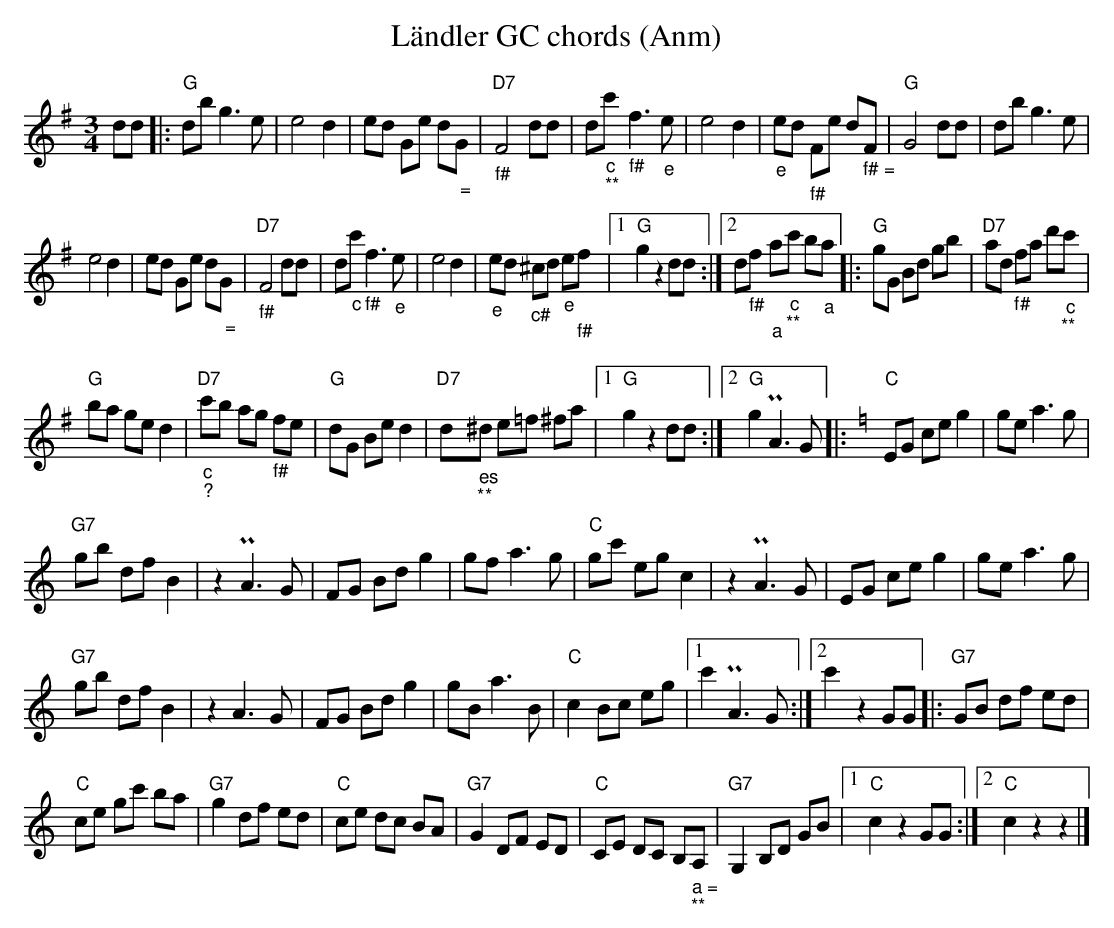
X:1
T: Ländler GC chords (Anm)
M:3/4
L:1/8
K:G %%MIDI gchordon
dd |: "G"db g3e | e4d2 | ed Ge d"_ ="G | "D7""_f#"F4 dd | d"_c""_ **"c' "_f#"f3"_e"e | e4d2 | "_e"ed "_f#"Fe d"_ f# ="F | "G"G4 dd | db g3e |
e4d2 | ed Ge d"_ ="G | "D7""_f#"F4 dd | d"_c"c' "_f#"f3"_e"e | e4d2 | "_e"ed "_c#"^cd "_e"e"_f#"f |1 \
"G"g2z2dd :|2 d"_f#"f "_a"a"_c""_**"c' b"_a"a |: "G"gG Bd gb | "D7"ad "_f#"fa d'"_c""_**"c' |
"" "G"ba ge d2 | "D7""_c""_?"c'b ag "_f#"fe | "G"dG Be d2 | "D7"d"_es""_**"^d e=f ^fa |1 "G"g2z2dd :|2 "G"g2 PA3G |: [K:C] "C"EG ce g2 | ge a3g |
"G7"gb df B2 | z2 PA3G | FG Bd g2 | gf a3g | "C"gc' eg c2 | z2 PA3G | EG ce g2 | ge a3g |
"G7"gb df B2 | z2A3G | FG Bd g2 | gB a3B | "C"c2 Bc eg |1 c'2 PA3G :|2 c'2z2GG |: "G7"GB df ed |
"C"ce gc' ba | "G7"g2 df ed | "C"ce dc BA | "G7"G2 DF ED | "C"CE DC B,"_ a =""_**"A, | "G7"G,2 B,D GB |1 "C"c2z2GG :|2 "C"c2z2z2 |]
